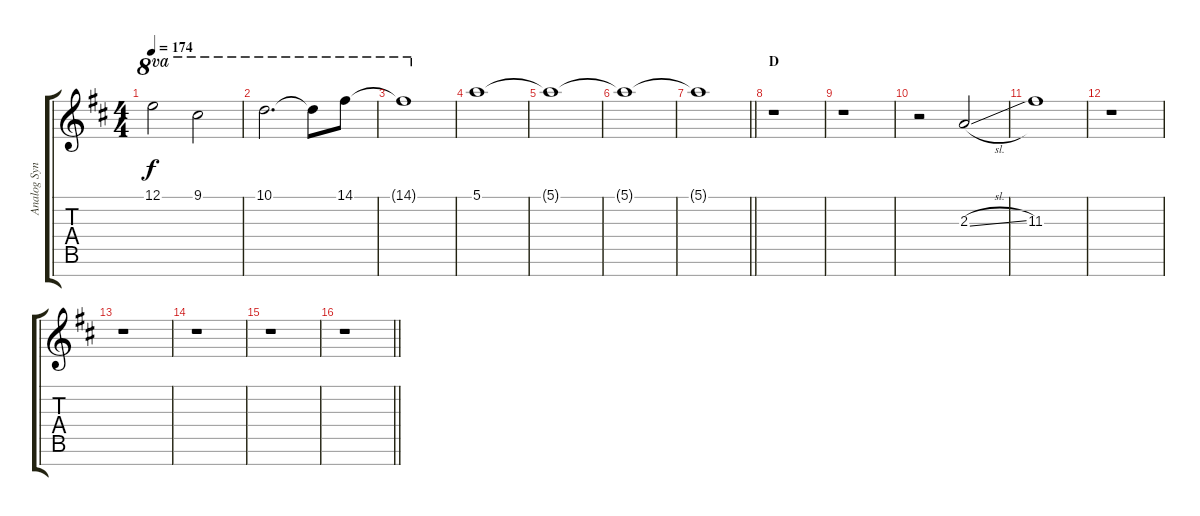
\track ("Analog Synth." "Analog Syn") {instrument lead1square}
\staff {score tabs}
\tuning (E5 B4 G4 D4 A3 E3 B2) {hide}
\ts (4 4)
\tempo 174
\clef g2
\ks bminor
12.1.2{ot 8va dy f} 9.1.2{ot 8va} |
10.1.2{d ot 8va} 10.1{t}.8{ot 8va} 14.1.8{ot 8va} |
14.1{t}.1{ot 8va} |
5.1.1 |
5.1{t}.1 |
5.1{t}.1 |
\barLineRight lightlight
5.1{t}.1 |
\section ("" "D")
r.1 |
r.1 |
r.2 2.3{sl}.2 |
11.3.1 |
r.1 |
r.1 |
r.1 |
r.1 |
\barLineRight lightlight
r.1
